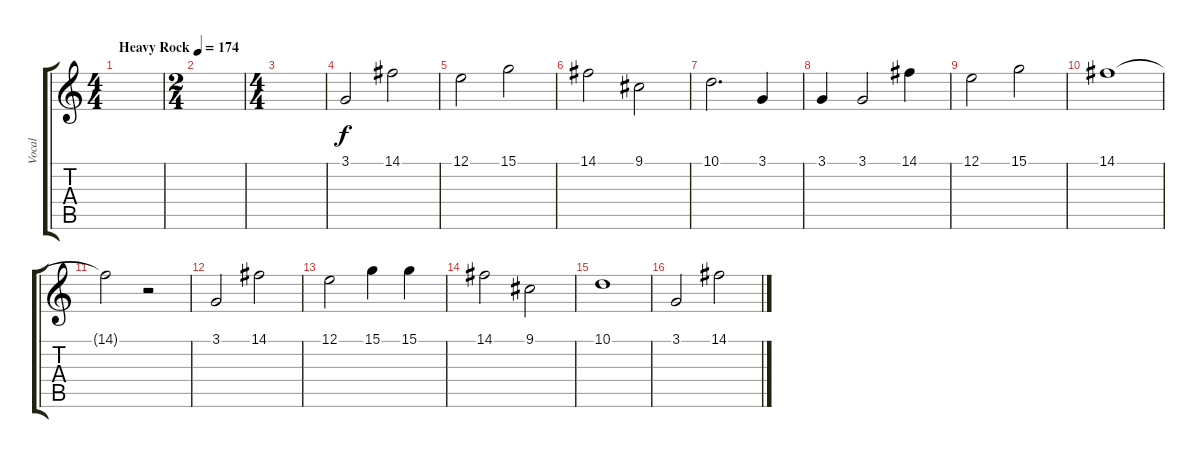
\track ("Vocal" "Vocal") {instrument flute}
\staff {score tabs}
\tuning (E4 B3 G3 D3 A2 E2) {hide}
\ts (4 4)
\tempo (174 "Heavy Rock")
\clef g2
\ks c
|
\ts (2 4)
|
\ts (4 4)
|
3.1.2 14.1.2 |
12.1.2 15.1.2 |
14.1.2 9.1.2 |
10.1.2{d} 3.1.4 |
3.1.4 3.1.2 14.1.4 |
12.1.2 15.1.2 |
14.1.1 |
14.1{t}.2 r.2 |
3.1.2 14.1.2 |
12.1.2 15.1.4 15.1.4 |
14.1.2 9.1.2 |
10.1.1 |
3.1.2 14.1.2
